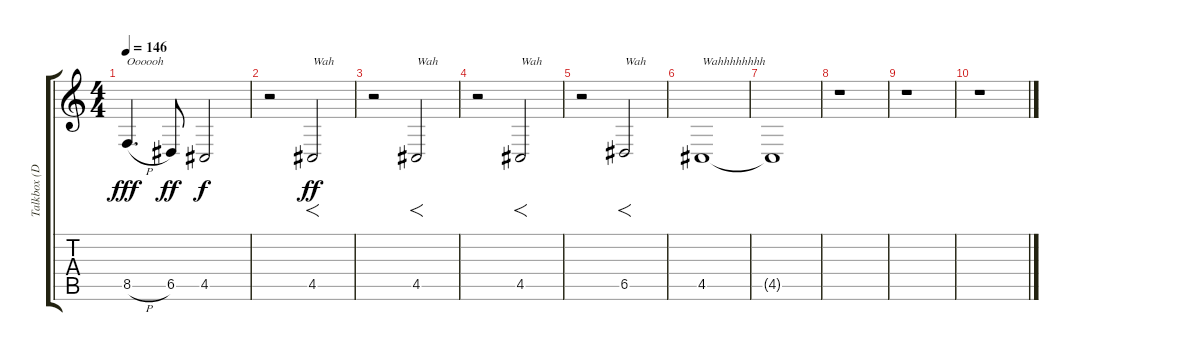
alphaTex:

\track ("Talkbox (Drozd)" "Talkbox (D") {instrument lead6voice}
\staff {score tabs}
\tuning (E4 B3 G3 D3 A2 E2) {hide}
\ts (4 4)
\tempo 146
\clef g2
\ks c
8.5{h}.4{d txt "Oooooh" dy fff} 6.5.8{dy ff} 4.5.2{dy f} |
r.2 4.5.2{f txt "Wah" dy ff} |
r.2 4.5.2{f txt "Wah"} |
r.2 4.5.2{f txt "Wah"} |
r.2 6.5.2{f txt "Wah"} |
4.5.1{txt "Wahhhhhhhh"} |
4.5{t}.1 |
r.1 |
r.1 |
r.1
